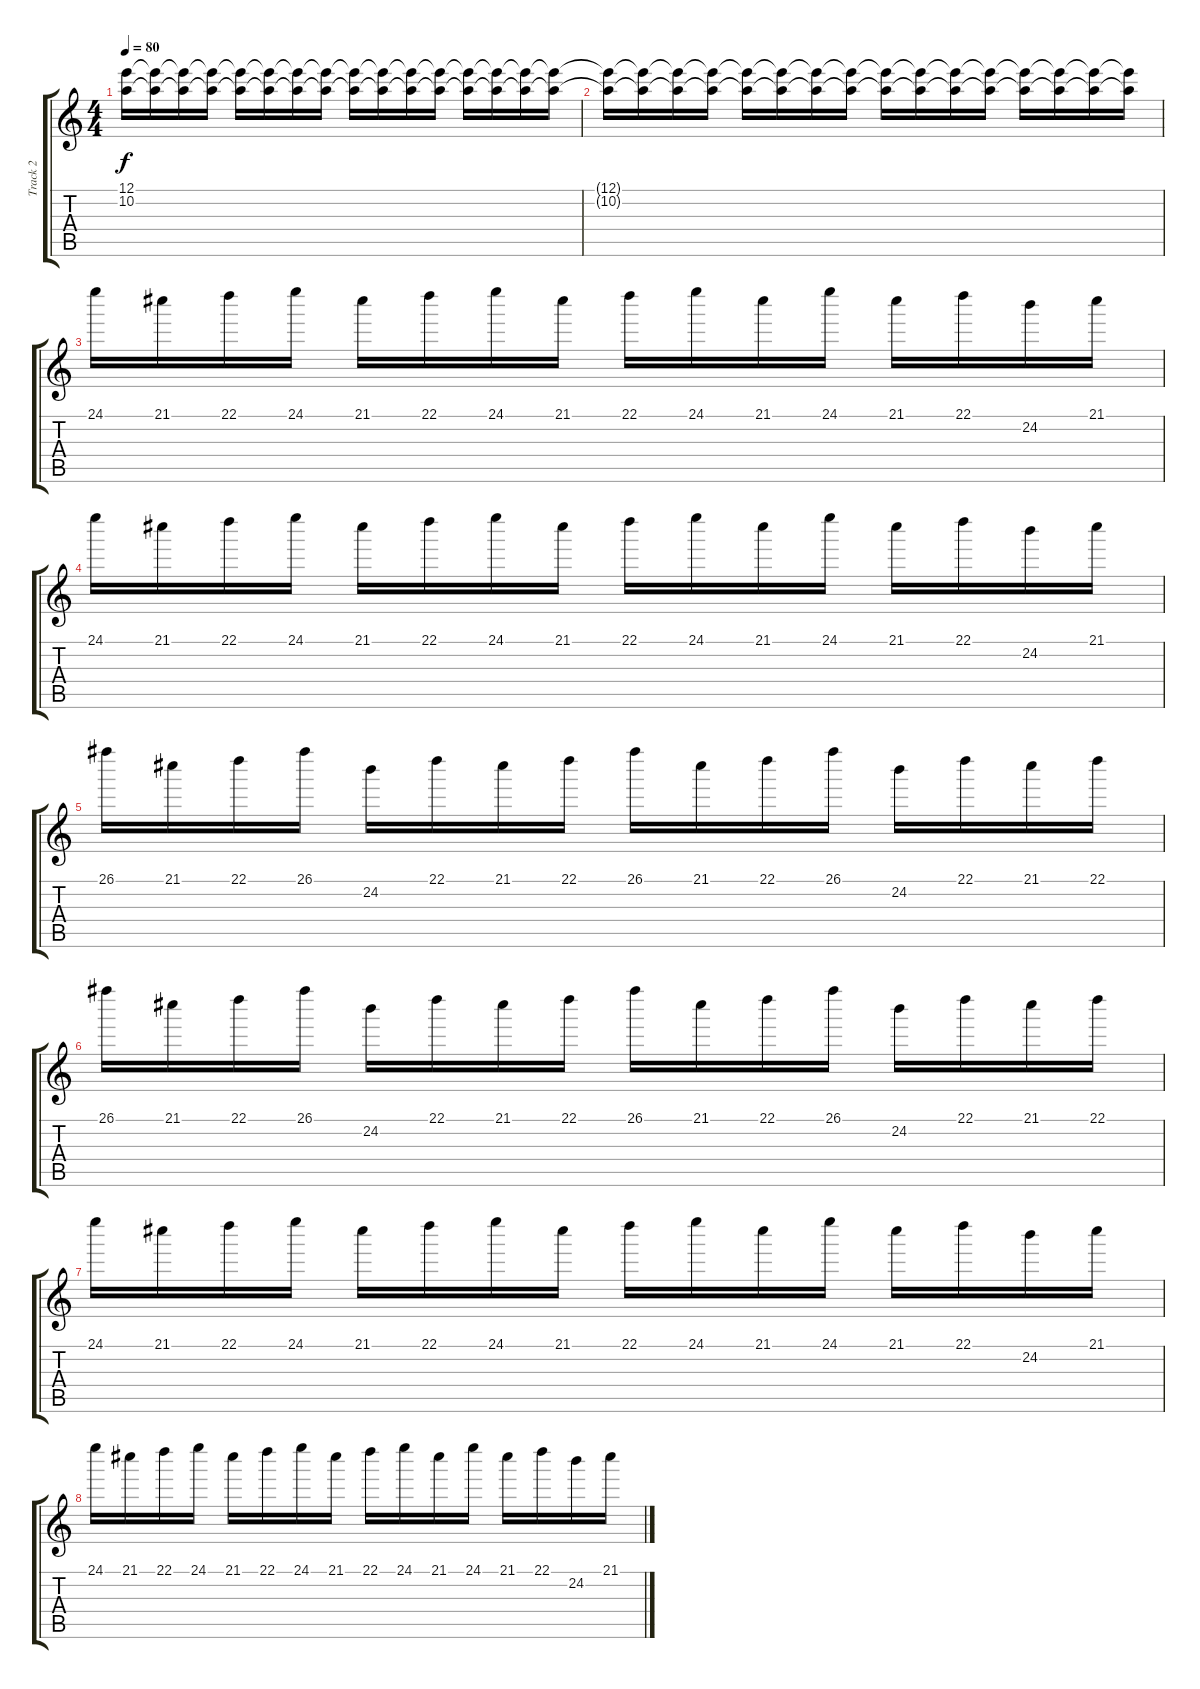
\track ("Track 2" "Track 2") {instrument acousticguitarsteel}
\staff {score tabs}
\tuning (E4 B3 G3 D3 A2 E2) {hide}
\ts (4 4)
\tempo 80
\clef g2
\ks c
(12.1{t} 10.2{t}).16{dy f balance 16} (12.1{t} 10.2{t}).16{balance 15} (12.1{t} 10.2{t}).16{balance 14} (12.1{t} 10.2{t}).16{balance 13} (12.1{t} 10.2{t}).16{balance 12} (12.1{t} 10.2{t}).16{balance 11} (12.1{t} 10.2{t}).16{balance 10} (12.1{t} 10.2{t}).16{balance 10} (12.1{t} 10.2{t}).16{balance 8} (12.1{t} 10.2{t}).16{balance 7} (12.1{t} 10.2{t}).16{balance 6} (12.1{t} 10.2{t}).16{balance 5} (12.1{t} 10.2{t}).16{balance 4} (12.1{t} 10.2{t}).16{balance 3} (12.1{t} 10.2{t}).16{balance 2} (12.1{t} 10.2{t}).16{balance 0} |
(12.1{t} 10.2{t}).16{balance 16} (12.1{t} 10.2{t}).16{balance 15} (12.1{t} 10.2{t}).16{balance 14} (12.1{t} 10.2{t}).16{balance 13} (12.1{t} 10.2{t}).16{balance 12} (12.1{t} 10.2{t}).16{balance 11} (12.1{t} 10.2{t}).16{balance 10} (12.1{t} 10.2{t}).16{balance 10} (12.1{t} 10.2{t}).16{balance 8} (12.1{t} 10.2{t}).16{balance 7} (12.1{t} 10.2{t}).16{balance 6} (12.1{t} 10.2{t}).16{balance 5} (12.1{t} 10.2{t}).16{balance 4} (12.1{t} 10.2{t}).16{balance 3} (12.1{t} 10.2{t}).16{balance 2} (12.1{t} 10.2{t}).16{balance 0} |
24.1.16{instrument panflute} 21.1.16 22.1.16 24.1.16 21.1.16 22.1.16 24.1.16 21.1.16 22.1.16 24.1.16 21.1.16 24.1.16 21.1.16 22.1.16 24.2.16 21.1.16 |
24.1.16 21.1.16 22.1.16 24.1.16 21.1.16 22.1.16 24.1.16 21.1.16 22.1.16 24.1.16 21.1.16 24.1.16 21.1.16 22.1.16 24.2.16 21.1.16 |
26.1.16 21.1.16 22.1.16 26.1.16 24.2.16 22.1.16 21.1.16 22.1.16 26.1.16 21.1.16 22.1.16 26.1.16 24.2.16 22.1.16 21.1.16 22.1.16 |
26.1.16 21.1.16 22.1.16 26.1.16 24.2.16 22.1.16 21.1.16 22.1.16 26.1.16 21.1.16 22.1.16 26.1.16 24.2.16 22.1.16 21.1.16 22.1.16 |
24.1.16{instrument panflute} 21.1.16 22.1.16 24.1.16 21.1.16 22.1.16 24.1.16 21.1.16 22.1.16 24.1.16 21.1.16 24.1.16 21.1.16 22.1.16 24.2.16 21.1.16 |
24.1.16 21.1.16 22.1.16 24.1.16 21.1.16 22.1.16 24.1.16 21.1.16 22.1.16 24.1.16 21.1.16 24.1.16 21.1.16 22.1.16 24.2.16 21.1.16
